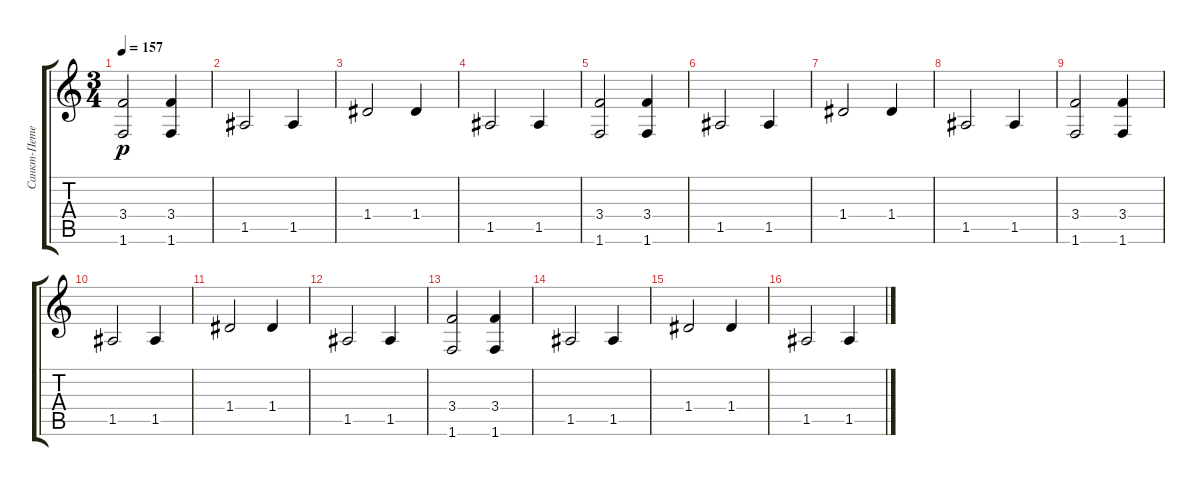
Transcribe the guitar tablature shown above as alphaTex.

\track ("Санкт-Петербург, 1999 г." "Санкт-Пете") {instrument acousticbass}
\staff {score tabs}
\tuning (E4 B3 G3 D3 A2 E2) {hide}
\ts (3 4)
\tempo 157
\clef g2
\ks c
(3.4 1.6).2{dy p} (3.4 1.6).4 |
1.5.2 1.5.4 |
1.4.2 1.4.4 |
1.5.2 1.5.4 |
(3.4 1.6).2 (3.4 1.6).4 |
1.5.2 1.5.4 |
1.4.2 1.4.4 |
1.5.2 1.5.4 |
(3.4 1.6).2 (3.4 1.6).4 |
1.5.2 1.5.4 |
1.4.2 1.4.4 |
1.5.2 1.5.4 |
(3.4 1.6).2 (3.4 1.6).4 |
1.5.2 1.5.4 |
1.4.2 1.4.4 |
1.5.2 1.5.4
